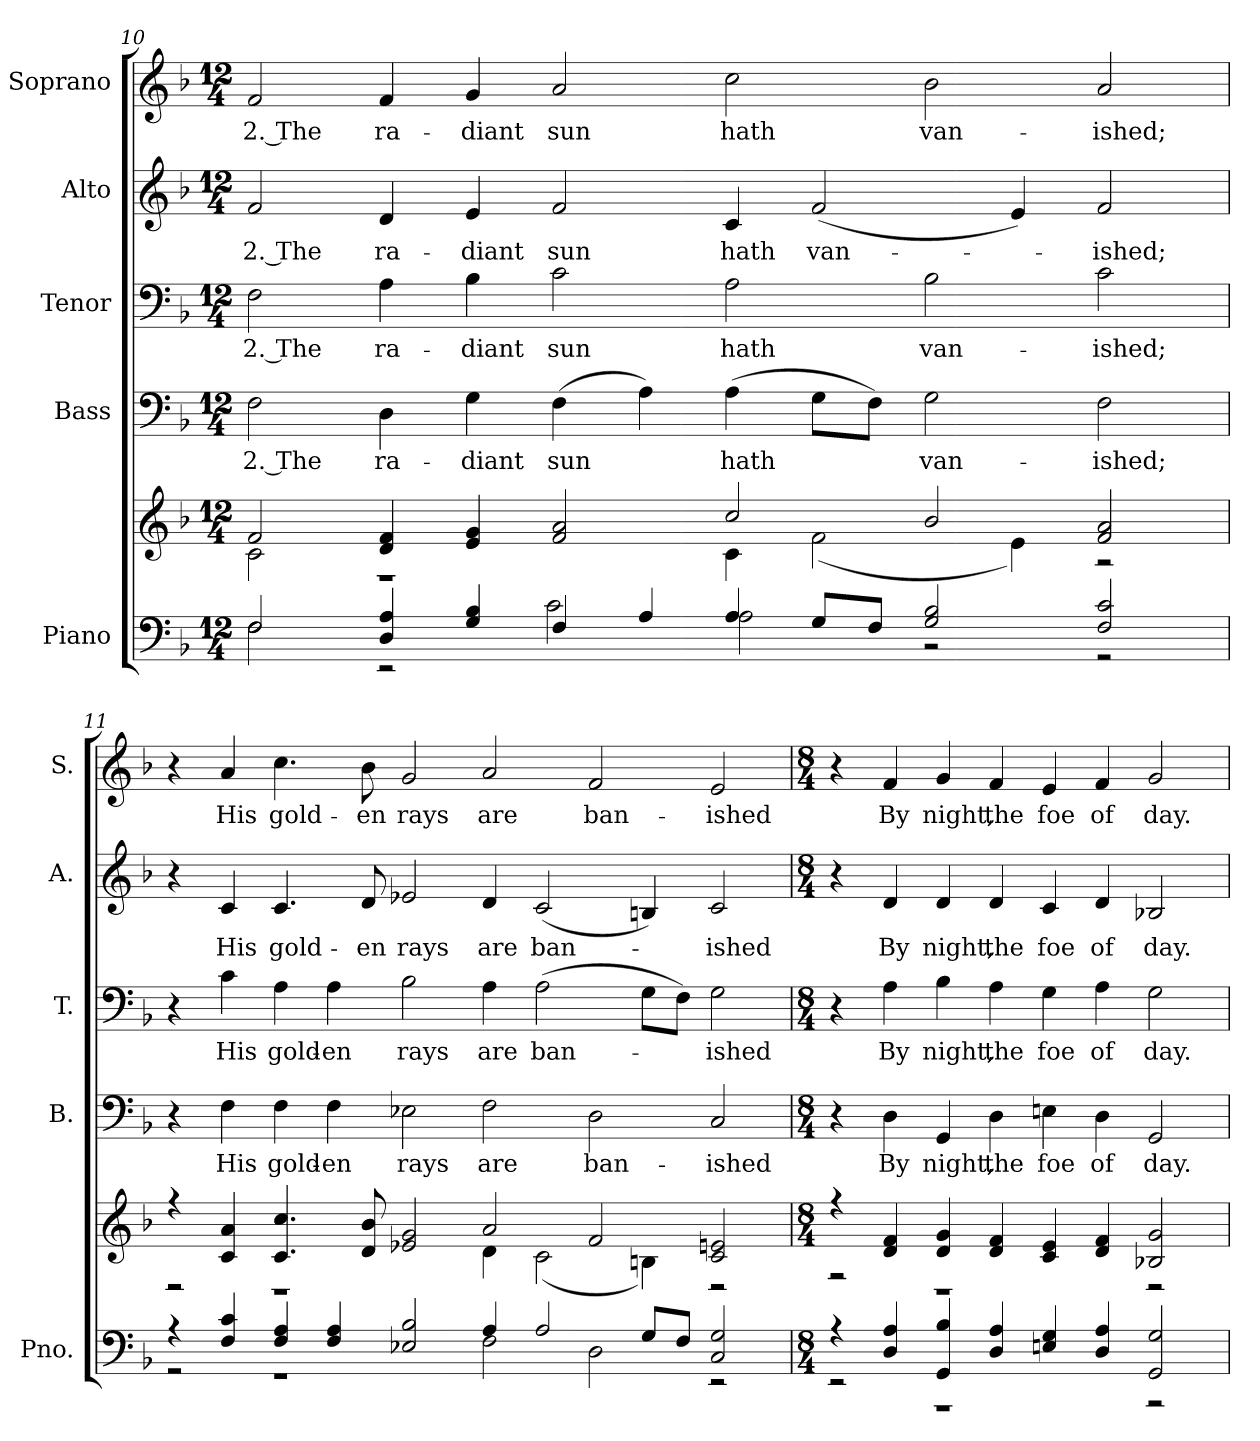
**kern	**kern	**kern	**text	**kern	**text	**kern	**text	**kern	**text
*part5	*part5	*part4	*part4	*part3	*part3	*part2	*part2	*part1	*part1
*staff6	*staff5	*staff4	*staff4	*staff3	*staff3	*staff2	*staff2	*staff1	*staff1
*I"Piano	*	*I"Bass	*	*I"Tenor	*	*I"Alto	*	*I"Soprano	*
*I'Pno.	*	*I'B.	*	*I'T.	*	*I'A.	*	*I'S.	*
*clefF4	*clefG2	*clefF4	*	*clefF4	*	*clefG2	*	*clefG2	*
*k[b-]	*k[b-]	*k[b-]	*	*k[b-]	*	*k[b-]	*	*k[b-]	*
*F:	*F:	*F:	*	*F:	*	*F:	*	*F:	*
*M12/4	*M12/4	*M12/4	*	*M12/4	*	*M12/4	*	*M12/4	*
=10	=10	=10	=10	=10	=10	=10	=10	=10	=10
*^	*^	*	*	*	*	*	*	*	*
!	!	!	!	!	!LO:LY:b:color=#000000	!	!	!	!	!	!
!	!	!	!	!	!	!	!LO:LY:b:color=#000000	!	!	!	!
!	!	!	!	!	!	!	!	!	!LO:LY:b:color=#000000	!	!
!	!	!	!	!	!	!	!	!	!	!	!LO:LY:b:color=#000000
2Fi/	2Fi\	2fi/	2ci\	2Fi\	2. The	2Fi\	2. The	2fi/	2. The	2fi/	2. The
!	!	!	!	!	!LO:LY:b:color=#000000	!	!	!	!	!	!
!	!	!	!	!	!	!	!LO:LY:b:color=#000000	!	!	!	!
!	!	!	!	!	!	!	!	!	!LO:LY:b:color=#000000	!	!
!	!	!	!	!	!	!	!	!	!	!	!LO:LY:b:color=#000000
4Di/ 4Ai	2r	4di/ 4fi	1r	4Di\	ra-	4Ai\	ra-	4di/	ra-	4fi/	ra-
!	!	!	!	!	!LO:LY:b:color=#000000	!	!	!	!	!	!
!	!	!	!	!	!	!	!LO:LY:b:color=#000000	!	!	!	!
!	!	!	!	!	!	!	!	!	!LO:LY:b:color=#000000	!	!
!	!	!	!	!	!	!	!	!	!	!	!LO:LY:b:color=#000000
4Gi/ 4B-i	.	4ei/ 4gi	.	4Gi\	-diant	4B-i\	-diant	4ei/	-diant	4gi/	-diant
!	!	!	!	!	!LO:LY:b:color=#000000	!	!	!	!	!	!
!	!	!	!	!	!	!	!LO:LY:b:color=#000000	!	!	!	!
!	!	!	!	!	!	!	!	!	!LO:LY:b:color=#000000	!	!
!	!	!	!	!	!	!	!	!	!	!	!LO:LY:b:color=#000000
4Fi/	2ci\	2fi/ 2ai	.	(4Fi\	sun	2ci\	sun	2fi/	sun	2ai/	sun
4Ai/	.	.	.	4Ai\)	.	.	.	.	.	.	.
!	!	!	!	!	!LO:LY:b:color=#000000	!	!	!	!	!	!
!	!	!	!	!	!	!	!LO:LY:b:color=#000000	!	!	!	!
!	!	!	!	!	!	!	!	!	!LO:LY:b:color=#000000	!	!
!	!	!	!	!	!	!	!	!	!	!	!LO:LY:b:color=#000000
4Ai/	2Ai\	2cci/	4ci\	(4Ai\	hath	2Ai\	hath	4ci/	hath	2cci\	hath
!	!	!	!	!	!	!	!	!	!LO:LY:b:color=#000000	!	!
8Gi/L	.	.	(2fi\	8Gi\L	.	.	.	(2fi/	van-	.	.
8Fi/J	.	.	.	8Fi\J)	.	.	.	.	.	.	.
!	!	!	!	!	!LO:LY:b:color=#000000	!	!	!	!	!	!
!	!	!	!	!	!	!	!LO:LY:b:color=#000000	!	!	!	!
!	!	!	!	!	!	!	!	!	!	!	!LO:LY:b:color=#000000
2Gi/ 2B-i	2r	2b-i/	.	2Gi\	van-	2B-i\	van-	.	.	2b-i\	van-
.	.	.	4ei\)	.	.	.	.	4ei/)	.	.	.
!	!	!	!	!	!LO:LY:b:color=#000000	!	!	!	!	!	!
!	!	!	!	!	!	!	!LO:LY:b:color=#000000	!	!	!	!
!	!	!	!	!	!	!	!	!	!LO:LY:b:color=#000000	!	!
!	!	!	!	!	!	!	!	!	!	!	!LO:LY:b:color=#000000
2Fi/ 2ci	2r	2fi/ 2ai	2r	2Fi\	-ished;	2ci\	-ished;	2fi/	-ished;	2ai/	-ished;
!!LO:PB:g=z
=11	=11	=11	=11	=11	=11	=11	=11	=11	=11	=11	=11
4r	2r	4r	2r	4r	.	4r	.	4r	.	4r	.
!	!	!	!	!	!LO:LY:b:color=#000000	!	!	!	!	!	!
!	!	!	!	!	!	!	!LO:LY:b:color=#000000	!	!	!	!
!	!	!	!	!	!	!	!	!	!LO:LY:b:color=#000000	!	!
!	!	!	!	!	!	!	!	!	!	!	!LO:LY:b:color=#000000
4Fi/ 4ci	.	4ci/ 4ai	.	4Fi\	His	4ci\	His	4ci/	His	4ai/	His
!	!	!	!	!	!LO:LY:b:color=#000000	!	!	!	!	!	!
!	!	!	!	!	!	!	!LO:LY:b:color=#000000	!	!	!	!
!	!	!	!	!	!	!	!	!	!LO:LY:b:color=#000000	!	!
!	!	!	!	!	!	!	!	!	!	!	!LO:LY:b:color=#000000
4Fi/ 4Ai	1r	4.ci/ 4.cci	1r	4Fi\	gold-	4Ai\	gold-	4.ci/	gold-	4.cci\	gold-
!	!	!	!	!	!LO:LY:b:color=#000000	!	!	!	!	!	!
!	!	!	!	!	!	!	!LO:LY:b:color=#000000	!	!	!	!
4Fi/ 4Ai	.	.	.	4Fi\	-en	4Ai\	-en	.	.	.	.
!	!	!	!	!	!	!	!	!	!LO:LY:b:color=#000000	!	!
!	!	!	!	!	!	!	!	!	!	!	!LO:LY:b:color=#000000
.	.	8di/ 8b-i	.	.	.	.	.	8di/	-en	8b-i\	-en
!	!	!	!	!	!LO:LY:b:color=#000000	!	!	!	!	!	!
!	!	!	!	!	!	!	!LO:LY:b:color=#000000	!	!	!	!
!	!	!	!	!	!	!	!	!	!LO:LY:b:color=#000000	!	!
!	!	!	!	!	!	!	!	!	!	!	!LO:LY:b:color=#000000
2E-Xi/ 2B-i	.	2e-Xi/ 2gi	.	2E-Xi\	rays	2B-i\	rays	2e-Xi/	rays	2gi/	rays
!	!	!	!	!	!LO:LY:b:color=#000000	!	!	!	!	!	!
!	!	!	!	!	!	!	!LO:LY:b:color=#000000	!	!	!	!
!	!	!	!	!	!	!	!	!	!LO:LY:b:color=#000000	!	!
!	!	!	!	!	!	!	!	!	!	!	!LO:LY:b:color=#000000
4Ai/	2Fi\	2ai/	4di\	2Fi\	are	4Ai\	are	4di/	are	2ai/	are
!	!	!	!	!	!	!	!LO:LY:b:color=#000000	!	!	!	!
!	!	!	!	!	!	!	!	!	!LO:LY:b:color=#000000	!	!
2Ai/	.	.	(2ci\	.	.	(2Ai\	ban-	(2ci/	ban-	.	.
!	!	!	!	!	!LO:LY:b:color=#000000	!	!	!	!	!	!
!	!	!	!	!	!	!	!	!	!	!	!LO:LY:b:color=#000000
.	2Di\	2fi/	.	2Di\	ban-	.	.	.	.	2fi/	ban-
8Gi/L	.	.	4Bni\)	.	.	8Gi\L	.	4Bni/)	.	.	.
8Fi/J	.	.	.	.	.	8Fi\J)	.	.	.	.	.
!	!	!	!	!	!LO:LY:b:color=#000000	!	!	!	!	!	!
!	!	!	!	!	!	!	!LO:LY:b:color=#000000	!	!	!	!
!	!	!	!	!	!	!	!	!	!LO:LY:b:color=#000000	!	!
!	!	!	!	!	!	!	!	!	!	!	!LO:LY:b:color=#000000
2Ci/ 2Gi	2r	2ci/ 2eni	2r	2Ci/	-ished	2Gi\	-ished	2ci/	-ished	2ei/	-ished
!!LO:PB:g=z
=12	=12	=12	=12	=12	=12	=12	=12	=12	=12	=12	=12
*M8/4	*	*M8/4	*	*M8/4	*	*M8/4	*	*M8/4	*	*M8/4	*
4r	2r	4r	2r	4r	.	4r	.	4r	.	4r	.
!	!	!	!	!	!LO:LY:b:color=#000000	!	!	!	!	!	!
!	!	!	!	!	!	!	!LO:LY:b:color=#000000	!	!	!	!
!	!	!	!	!	!	!	!	!	!LO:LY:b:color=#000000	!	!
!	!	!	!	!	!	!	!	!	!	!	!LO:LY:b:color=#000000
4Di/ 4Ai	.	4di/ 4fi	.	4Di\	By	4Ai\	By	4di/	By	4fi/	By
!	!	!	!	!	!LO:LY:b:color=#000000	!	!	!	!	!	!
!	!	!	!	!	!	!	!LO:LY:b:color=#000000	!	!	!	!
!	!	!	!	!	!	!	!	!	!LO:LY:b:color=#000000	!	!
!	!	!	!	!	!	!	!	!	!	!	!LO:LY:b:color=#000000
4GGi/ 4B-i	1r	4di/ 4gi	1r	4GGi/	night,	4B-i\	night,	4di/	night,	4gi/	night,
!	!	!	!	!	!LO:LY:b:color=#000000	!	!	!	!	!	!
!	!	!	!	!	!	!	!LO:LY:b:color=#000000	!	!	!	!
!	!	!	!	!	!	!	!	!	!LO:LY:b:color=#000000	!	!
!	!	!	!	!	!	!	!	!	!	!	!LO:LY:b:color=#000000
4Di/ 4Ai	.	4di/ 4fi	.	4Di\	the	4Ai\	the	4di/	the	4fi/	the
!	!	!	!	!	!LO:LY:b:color=#000000	!	!	!	!	!	!
!	!	!	!	!	!	!	!LO:LY:b:color=#000000	!	!	!	!
!	!	!	!	!	!	!	!	!	!LO:LY:b:color=#000000	!	!
!	!	!	!	!	!	!	!	!	!	!	!LO:LY:b:color=#000000
4Eni/ 4Gi	.	4ci/ 4ei	.	4Eni\	foe	4Gi\	foe	4ci/	foe	4ei/	foe
!	!	!	!	!	!LO:LY:b:color=#000000	!	!	!	!	!	!
!	!	!	!	!	!	!	!LO:LY:b:color=#000000	!	!	!	!
!	!	!	!	!	!	!	!	!	!LO:LY:b:color=#000000	!	!
!	!	!	!	!	!	!	!	!	!	!	!LO:LY:b:color=#000000
4Di/ 4Ai	.	4di/ 4fi	.	4Di\	of	4Ai\	of	4di/	of	4fi/	of
!	!	!	!	!	!LO:LY:b:color=#000000	!	!	!	!	!	!
!	!	!	!	!	!	!	!LO:LY:b:color=#000000	!	!	!	!
!	!	!	!	!	!	!	!	!	!LO:LY:b:color=#000000	!	!
!	!	!	!	!	!	!	!	!	!	!	!LO:LY:b:color=#000000
2GGi/ 2Gi	2r	2B-Xi/ 2gi	2r	2GGi/	day.	2Gi\	day.	2B-Xi/	day.	2gi/	day.
*v	*v	*	*	*	*	*	*	*	*	*	*
*	*v	*v	*	*	*	*	*	*	*	*
=	=	=	=	=	=	=	=	=	=
*-	*-	*-	*-	*-	*-	*-	*-	*-	*-
